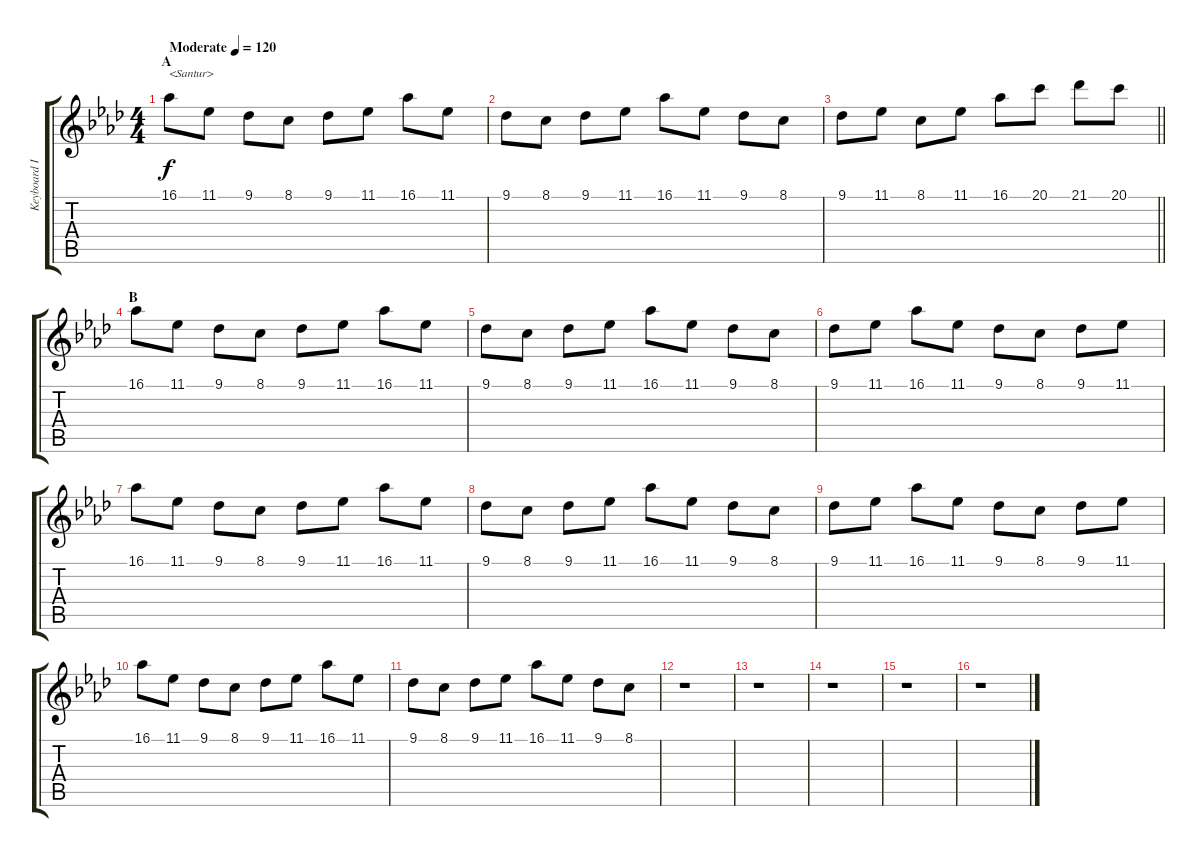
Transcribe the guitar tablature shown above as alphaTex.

\track ("Keyboard I" "Keyboard I") {instrument dulcimer}
\staff {score tabs}
\tuning (E4 B3 G3 D3 A2 E2) {hide}
\ts (4 4)
\section ("" "A")
\tempo (120 "Moderate")
\clef g2
\ks ab
16.1.8{txt "<Santur>" dy f instrument dulcimer} 11.1.8 9.1.8 8.1.8 9.1.8 11.1.8 16.1.8 11.1.8 |
9.1.8 8.1.8 9.1.8 11.1.8 16.1.8 11.1.8 9.1.8 8.1.8 |
\barLineRight lightlight
9.1.8 11.1.8 8.1.8 11.1.8 16.1.8 20.1.8 21.1.8 20.1.8 |
\section ("" "B")
16.1.8 11.1.8 9.1.8 8.1.8 9.1.8 11.1.8 16.1.8 11.1.8 |
9.1.8 8.1.8 9.1.8 11.1.8 16.1.8 11.1.8 9.1.8 8.1.8 |
9.1.8 11.1.8 16.1.8 11.1.8 9.1.8 8.1.8 9.1.8 11.1.8 |
16.1.8 11.1.8 9.1.8 8.1.8 9.1.8 11.1.8 16.1.8 11.1.8 |
9.1.8 8.1.8 9.1.8 11.1.8 16.1.8 11.1.8 9.1.8 8.1.8 |
9.1.8 11.1.8 16.1.8 11.1.8 9.1.8 8.1.8 9.1.8 11.1.8 |
16.1.8 11.1.8 9.1.8 8.1.8 9.1.8 11.1.8 16.1.8 11.1.8 |
9.1.8 8.1.8 9.1.8 11.1.8 16.1.8 11.1.8 9.1.8 8.1.8 |
r.1 |
r.1 |
r.1 |
r.1 |
r.1
